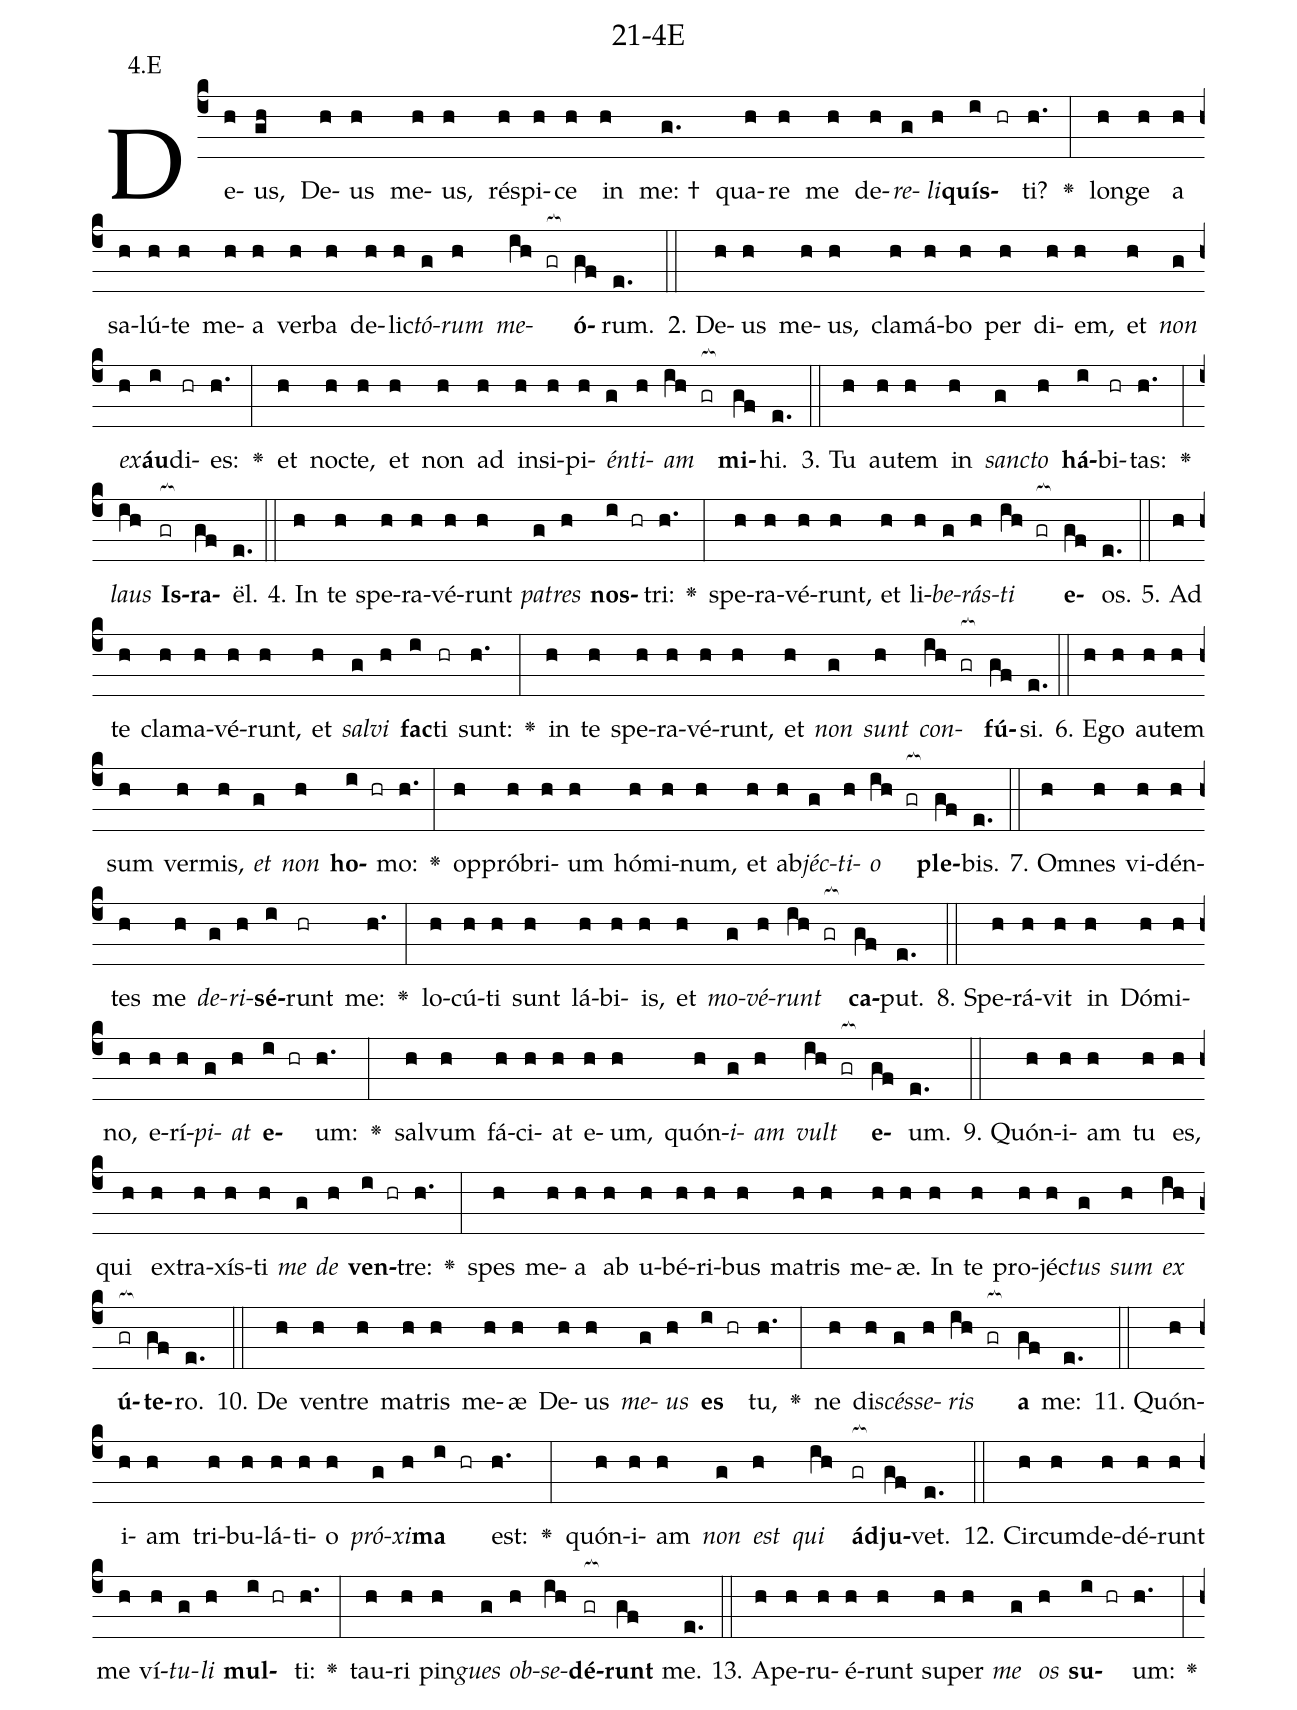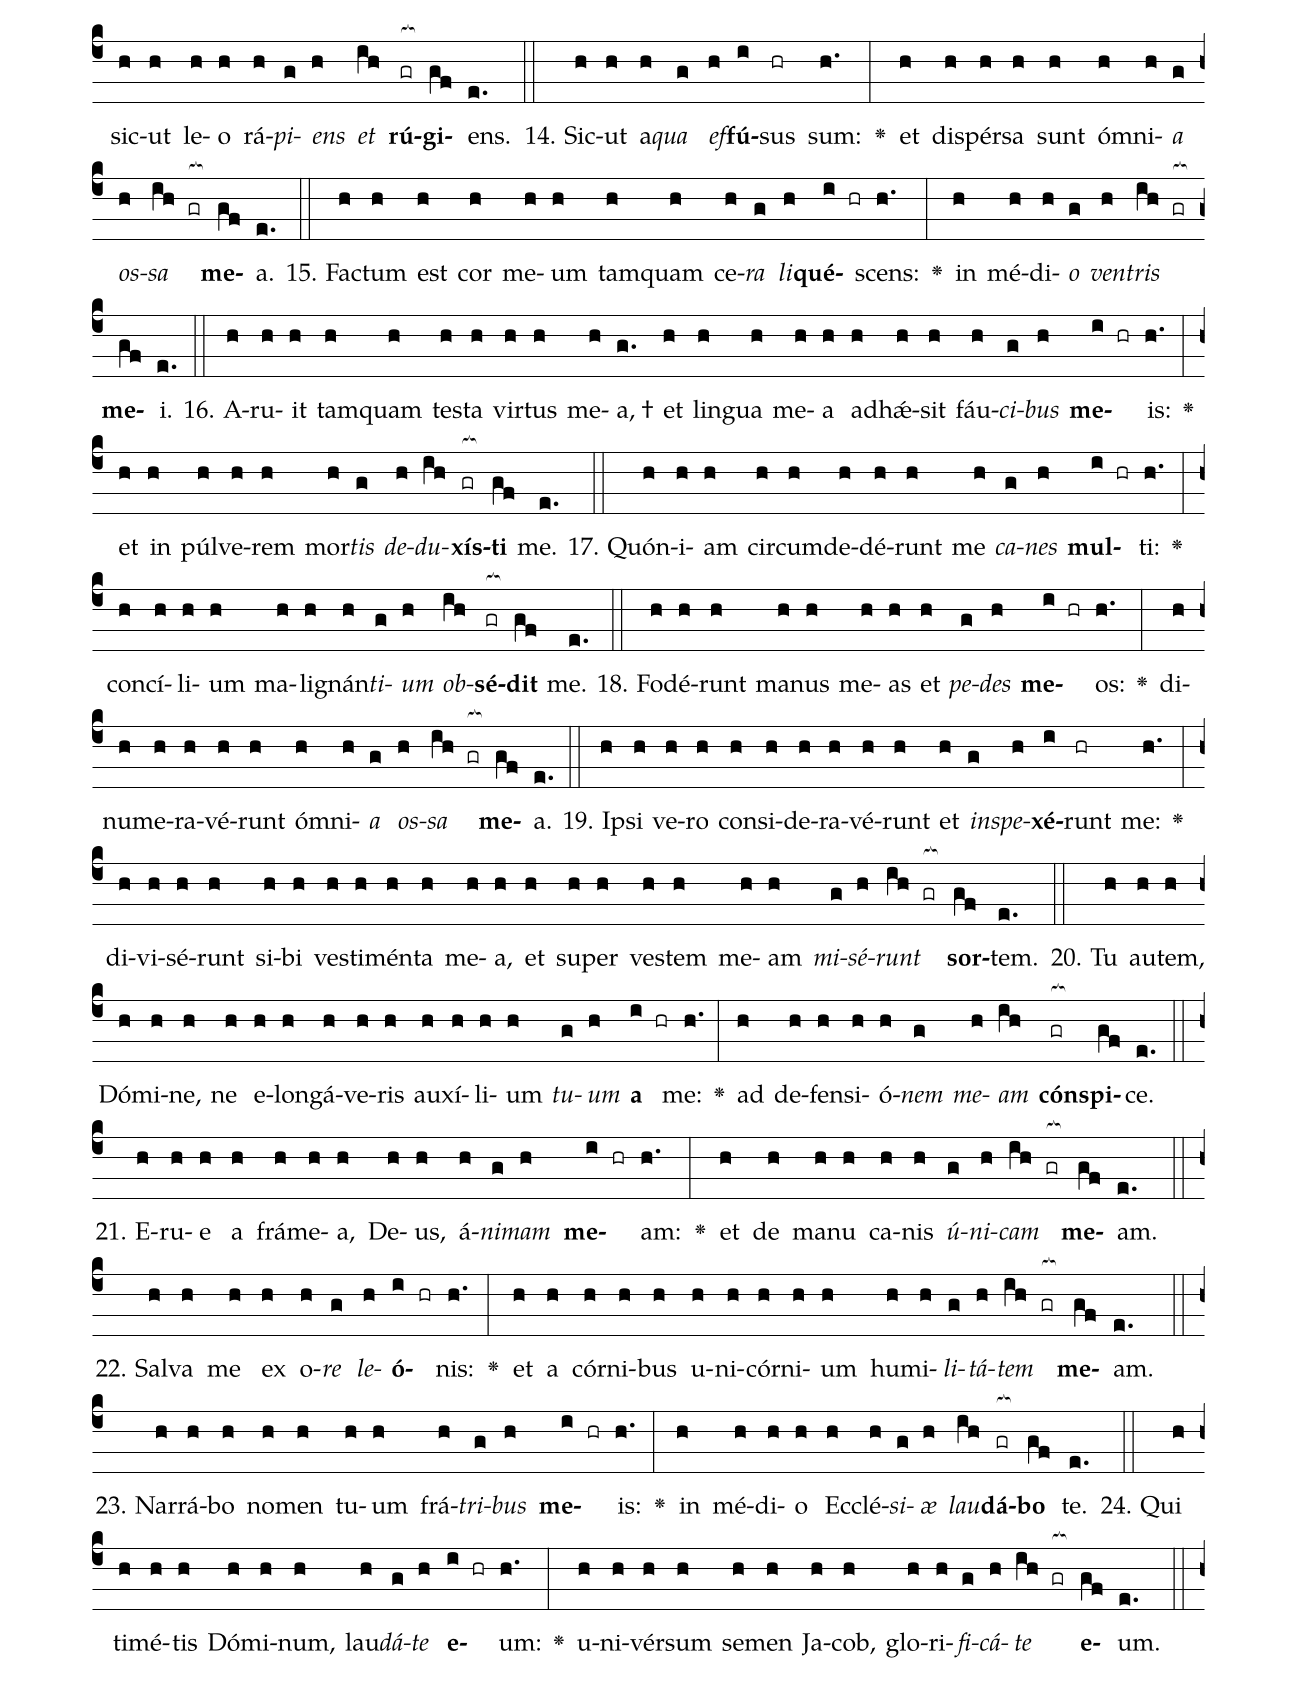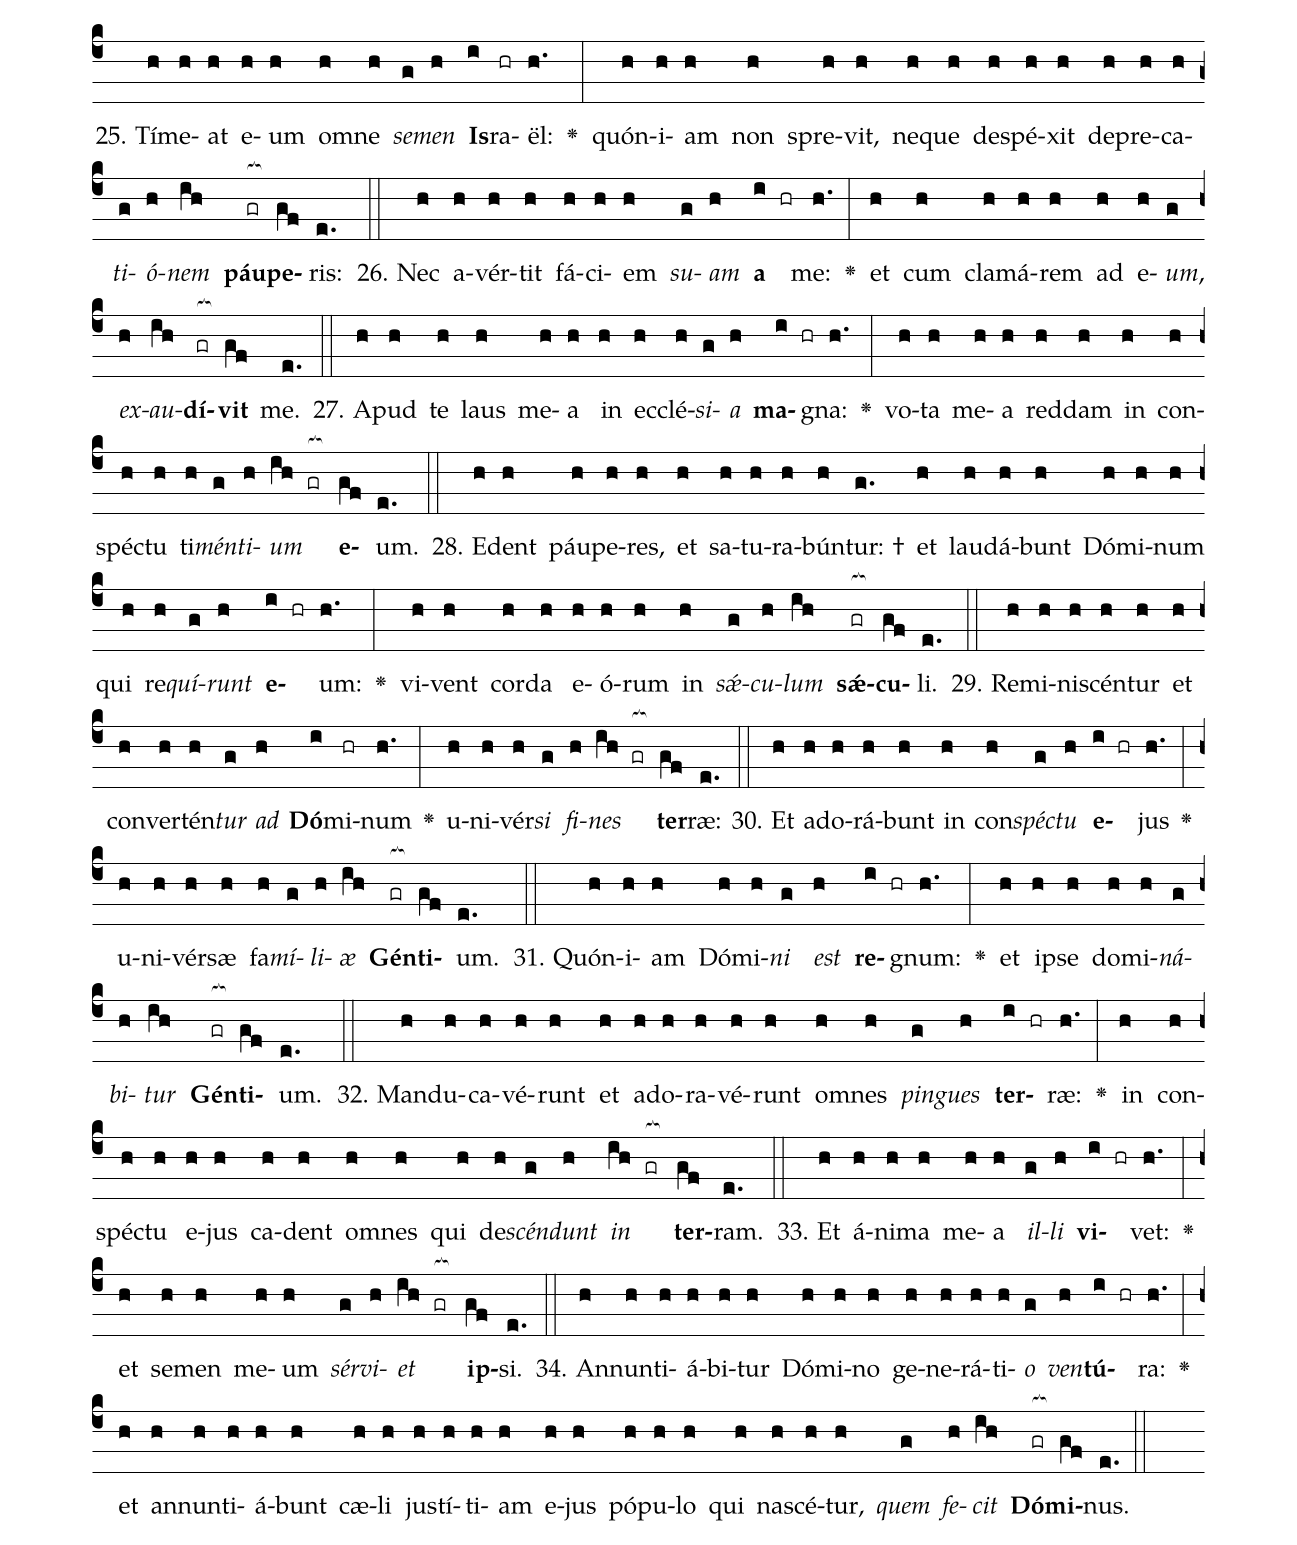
name: 21-4E;
annotation: 4.E;
%%
(c4)De(h)us,(gh) De(h)us(h) me(h)us,(h) ré(h)spi(h)ce(h) in(h) me: †(g.) qua(h)re(h) me(h) de(h)<i>re</i>(g)<i>li</i>(h)<b>quís</b>(i hr)ti?(h.) <v>\greheightstar</v>(:) lon(h)ge(h) a(h) sa(h)lú(h)te(h) me(h)a(h) ver(h)ba(h) de(h)lic(h)<i>tó</i>(g)<i>rum</i>(h) <i>me</i>(ih gr[ocb:1{])<b>ó</b>(gf[ocb:0}])rum.(e.) (::)
2. De(h)us(h) me(h)us,(h) cla(h)má(h)bo(h) per(h) di(h)em,(h) et(h) <i>non</i>(g) <i>ex</i>(h)<b>áu</b>(i)di(hr)es:(h.) <v>\greheightstar</v>(:) et(h) noc(h)te,(h) et(h) non(h) ad(h) in(h)si(h)pi(h)<i>én</i>(g)<i>ti</i>(h)<i>am</i>(ih gr[ocb:1{]) <b>mi</b>(gf[ocb:0}])hi.(e.) (::)
3. Tu(h) au(h)tem(h) in(h) <i>sanc</i>(g)<i>to</i>(h) <b>há</b>(i)bi(hr)tas:(h.) <v>\greheightstar</v>(:) <i>laus</i>(ih) <b>Is</b>(gr[ocb:1{])<b>ra</b>(gf[ocb:0}])ël.(e.) (::)
4. In(h) te(h) spe(h)ra(h)vé(h)runt(h) <i>pa</i>(g)<i>tres</i>(h) <b>nos</b>(i hr)tri:(h.) <v>\greheightstar</v>(:) spe(h)ra(h)vé(h)runt,(h) et(h) li(h)<i>be</i>(g)<i>rás</i>(h)<i>ti</i>(ih gr[ocb:1{]) <b>e</b>(gf[ocb:0}])os.(e.) (::)
5. Ad(h) te(h) cla(h)ma(h)vé(h)runt,(h) et(h) <i>sal</i>(g)<i>vi</i>(h) <b>fac</b>(i)ti(hr) sunt:(h.) <v>\greheightstar</v>(:) in(h) te(h) spe(h)ra(h)vé(h)runt,(h) et(h) <i>non</i>(g) <i>sunt</i>(h) <i>con</i>(ih gr[ocb:1{])<b>fú</b>(gf[ocb:0}])si.(e.) (::)
6. E(h)go(h) au(h)tem(h) sum(h) ver(h)mis,(h) <i>et</i>(g) <i>non</i>(h) <b>ho</b>(i hr)mo:(h.) <v>\greheightstar</v>(:) op(h)pró(h)bri(h)um(h) hó(h)mi(h)num,(h) et(h) ab(h)<i>jéc</i>(g)<i>ti</i>(h)<i>o</i>(ih gr[ocb:1{]) <b>ple</b>(gf[ocb:0}])bis.(e.) (::)
7. Om(h)nes(h) vi(h)dén(h)tes(h) me(h) <i>de</i>(g)<i>ri</i>(h)<b>sé</b>(i)runt(hr) me:(h.) <v>\greheightstar</v>(:) lo(h)cú(h)ti(h) sunt(h) lá(h)bi(h)is,(h) et(h) <i>mo</i>(g)<i>vé</i>(h)<i>runt</i>(ih gr[ocb:1{]) <b>ca</b>(gf[ocb:0}])put.(e.) (::)
8. Spe(h)rá(h)vit(h) in(h) Dó(h)mi(h)no,(h) e(h)rí(h)<i>pi</i>(g)<i>at</i>(h) <b>e</b>(i hr)um:(h.) <v>\greheightstar</v>(:) sal(h)vum(h) fá(h)ci(h)at(h) e(h)um,(h) quón(h)<i>i</i>(g)<i>am</i>(h) <i>vult</i>(ih gr[ocb:1{]) <b>e</b>(gf[ocb:0}])um.(e.) (::)
9. Quón(h)i(h)am(h) tu(h) es,(h) qui(h) ex(h)tra(h)xís(h)ti(h) <i>me</i>(g) <i>de</i>(h) <b>ven</b>(i hr)tre:(h.) <v>\greheightstar</v>(:) spes(h) me(h)a(h) ab(h) u(h)bé(h)ri(h)bus(h) ma(h)tris(h) me(h)æ.(h) In(h) te(h) pro(h)jéc(h)<i>tus</i>(g) <i>sum</i>(h) <i>ex</i>(ih) <b>ú</b>(gr[ocb:1{])<b>te</b>(gf[ocb:0}])ro.(e.) (::)
10. De(h) ven(h)tre(h) ma(h)tris(h) me(h)æ(h) De(h)us(h) <i>me</i>(g)<i>us</i>(h) <b>es</b>(i hr) tu,(h.) <v>\greheightstar</v>(:) ne(h) di(h)<i>scés</i>(g)<i>se</i>(h)<i>ris</i>(ih gr[ocb:1{]) <b>a</b>(gf[ocb:0}]) me:(e.) (::)
11. Quón(h)i(h)am(h) tri(h)bu(h)lá(h)ti(h)o(h) <i>pró</i>(g)<i>xi</i>(h)<b>ma</b>(i hr) est:(h.) <v>\greheightstar</v>(:) quón(h)i(h)am(h) <i>non</i>(g) <i>est</i>(h) <i>qui</i>(ih) <b>ád</b>(gr[ocb:1{])<b>ju</b>(gf[ocb:0}])vet.(e.) (::)
12. Cir(h)cum(h)de(h)dé(h)runt(h) me(h) ví(h)<i>tu</i>(g)<i>li</i>(h) <b>mul</b>(i hr)ti:(h.) <v>\greheightstar</v>(:) tau(h)ri(h) pin(h)<i>gues</i>(g) <i>ob</i>(h)<i>se</i>(ih)<b>dé</b>(gr[ocb:1{])<b>runt</b>(gf[ocb:0}]) me.(e.) (::)
13. A(h)pe(h)ru(h)é(h)runt(h) su(h)per(h) <i>me</i>(g) <i>os</i>(h) <b>su</b>(i hr)um:(h.) <v>\greheightstar</v>(:) sic(h)ut(h) le(h)o(h) rá(h)<i>pi</i>(g)<i>ens</i>(h) <i>et</i>(ih) <b>rú</b>(gr[ocb:1{])<b>gi</b>(gf[ocb:0}])ens.(e.) (::)
14. Sic(h)ut(h) a(h)<i>qua</i>(g) <i>ef</i>(h)<b>fú</b>(i)sus(hr) sum:(h.) <v>\greheightstar</v>(:) et(h) di(h)spér(h)sa(h) sunt(h) óm(h)ni(h)<i>a</i>(g) <i>os</i>(h)<i>sa</i>(ih gr[ocb:1{]) <b>me</b>(gf[ocb:0}])a.(e.) (::)
15. Fac(h)tum(h) est(h) cor(h) me(h)um(h) tam(h)quam(h) ce(h)<i>ra</i>(g) <i>li</i>(h)<b>qué</b>(i hr)scens:(h.) <v>\greheightstar</v>(:) in(h) mé(h)di(h)<i>o</i>(g) <i>ven</i>(h)<i>tris</i>(ih gr[ocb:1{]) <b>me</b>(gf[ocb:0}])i.(e.) (::)
16. A(h)ru(h)it(h) tam(h)quam(h) tes(h)ta(h) vir(h)tus(h) me(h)a, †(g.) et(h) lin(h)gua(h) me(h)a(h) ad(h)hǽ(h)sit(h) fáu(h)<i>ci</i>(g)<i>bus</i>(h) <b>me</b>(i hr)is:(h.) <v>\greheightstar</v>(:) et(h) in(h) púl(h)ve(h)rem(h) mor(h)<i>tis</i>(g) <i>de</i>(h)<i>du</i>(ih)<b>xís</b>(gr[ocb:1{])<b>ti</b>(gf[ocb:0}]) me.(e.) (::)
17. Quón(h)i(h)am(h) cir(h)cum(h)de(h)dé(h)runt(h) me(h) <i>ca</i>(g)<i>nes</i>(h) <b>mul</b>(i hr)ti:(h.) <v>\greheightstar</v>(:) con(h)cí(h)li(h)um(h) ma(h)li(h)gnán(h)<i>ti</i>(g)<i>um</i>(h) <i>ob</i>(ih)<b>sé</b>(gr[ocb:1{])<b>dit</b>(gf[ocb:0}]) me.(e.) (::)
18. Fo(h)dé(h)runt(h) ma(h)nus(h) me(h)as(h) et(h) <i>pe</i>(g)<i>des</i>(h) <b>me</b>(i hr)os:(h.) <v>\greheightstar</v>(:) di(h)nu(h)me(h)ra(h)vé(h)runt(h) óm(h)ni(h)<i>a</i>(g) <i>os</i>(h)<i>sa</i>(ih gr[ocb:1{]) <b>me</b>(gf[ocb:0}])a.(e.) (::)
19. Ip(h)si(h) ve(h)ro(h) con(h)si(h)de(h)ra(h)vé(h)runt(h) et(h) <i>in</i>(g)<i>spe</i>(h)<b>xé</b>(i)runt(hr) me:(h.) <v>\greheightstar</v>(:) di(h)vi(h)sé(h)runt(h) si(h)bi(h) ves(h)ti(h)mén(h)ta(h) me(h)a,(h) et(h) su(h)per(h) ves(h)tem(h) me(h)am(h) <i>mi</i>(g)<i>sé</i>(h)<i>runt</i>(ih gr[ocb:1{]) <b>sor</b>(gf[ocb:0}])tem.(e.) (::)
20. Tu(h) au(h)tem,(h) Dó(h)mi(h)ne,(h) ne(h) e(h)lon(h)gá(h)ve(h)ris(h) au(h)xí(h)li(h)um(h) <i>tu</i>(g)<i>um</i>(h) <b>a</b>(i hr) me:(h.) <v>\greheightstar</v>(:) ad(h) de(h)fen(h)si(h)ó(h)<i>nem</i>(g) <i>me</i>(h)<i>am</i>(ih) <b>cón</b>(gr[ocb:1{])<b>spi</b>(gf[ocb:0}])ce.(e.) (::)
21. E(h)ru(h)e(h) a(h) frá(h)me(h)a,(h) De(h)us,(h) á(h)<i>ni</i>(g)<i>mam</i>(h) <b>me</b>(i hr)am:(h.) <v>\greheightstar</v>(:) et(h) de(h) ma(h)nu(h) ca(h)nis(h) <i>ú</i>(g)<i>ni</i>(h)<i>cam</i>(ih gr[ocb:1{]) <b>me</b>(gf[ocb:0}])am.(e.) (::)
22. Sal(h)va(h) me(h) ex(h) o(h)<i>re</i>(g) <i>le</i>(h)<b>ó</b>(i hr)nis:(h.) <v>\greheightstar</v>(:) et(h) a(h) cór(h)ni(h)bus(h) u(h)ni(h)cór(h)ni(h)um(h) hu(h)mi(h)<i>li</i>(g)<i>tá</i>(h)<i>tem</i>(ih gr[ocb:1{]) <b>me</b>(gf[ocb:0}])am.(e.) (::)
23. Nar(h)rá(h)bo(h) no(h)men(h) tu(h)um(h) frá(h)<i>tri</i>(g)<i>bus</i>(h) <b>me</b>(i hr)is:(h.) <v>\greheightstar</v>(:) in(h) mé(h)di(h)o(h) Ec(h)clé(h)<i>si</i>(g)<i>æ</i>(h) <i>lau</i>(ih)<b>dá</b>(gr[ocb:1{])<b>bo</b>(gf[ocb:0}]) te.(e.) (::)
24. Qui(h) ti(h)mé(h)tis(h) Dó(h)mi(h)num,(h) lau(h)<i>dá</i>(g)<i>te</i>(h) <b>e</b>(i hr)um:(h.) <v>\greheightstar</v>(:) u(h)ni(h)vér(h)sum(h) se(h)men(h) Ja(h)cob,(h) glo(h)ri(h)<i>fi</i>(g)<i>cá</i>(h)<i>te</i>(ih gr[ocb:1{]) <b>e</b>(gf[ocb:0}])um.(e.) (::)
25. Tí(h)me(h)at(h) e(h)um(h) om(h)ne(h) <i>se</i>(g)<i>men</i>(h) <b>Is</b>(i)ra(hr)ël:(h.) <v>\greheightstar</v>(:) quón(h)i(h)am(h) non(h) spre(h)vit,(h) ne(h)que(h) de(h)spé(h)xit(h) de(h)pre(h)ca(h)<i>ti</i>(g)<i>ó</i>(h)<i>nem</i>(ih) <b>páu</b>(gr[ocb:1{])<b>pe</b>(gf[ocb:0}])ris:(e.) (::)
26. Nec(h) a(h)vér(h)tit(h) fá(h)ci(h)em(h) <i>su</i>(g)<i>am</i>(h) <b>a</b>(i hr) me:(h.) <v>\greheightstar</v>(:) et(h) cum(h) cla(h)má(h)rem(h) ad(h) e(h)<i>um</i>,(g) <i>ex</i>(h)<i>au</i>(ih)<b>dí</b>(gr[ocb:1{])<b>vit</b>(gf[ocb:0}]) me.(e.) (::)
27. A(h)pud(h) te(h) laus(h) me(h)a(h) in(h) ec(h)clé(h)<i>si</i>(g)<i>a</i>(h) <b>ma</b>(i hr)gna:(h.) <v>\greheightstar</v>(:) vo(h)ta(h) me(h)a(h) red(h)dam(h) in(h) con(h)spéc(h)tu(h) ti(h)<i>mén</i>(g)<i>ti</i>(h)<i>um</i>(ih gr[ocb:1{]) <b>e</b>(gf[ocb:0}])um.(e.) (::)
28. E(h)dent(h) páu(h)pe(h)res,(h) et(h) sa(h)tu(h)ra(h)bún(h)tur: †(g.) et(h) lau(h)dá(h)bunt(h) Dó(h)mi(h)num(h) qui(h) re(h)<i>quí</i>(g)<i>runt</i>(h) <b>e</b>(i hr)um:(h.) <v>\greheightstar</v>(:) vi(h)vent(h) cor(h)da(h) e(h)ó(h)rum(h) in(h) <i>sǽ</i>(g)<i>cu</i>(h)<i>lum</i>(ih) <b>sǽ</b>(gr[ocb:1{])<b>cu</b>(gf[ocb:0}])li.(e.) (::)
29. Re(h)mi(h)ni(h)scén(h)tur(h) et(h) con(h)ver(h)tén(h)<i>tur</i>(g) <i>ad</i>(h) <b>Dó</b>(i)mi(hr)num(h.) <v>\greheightstar</v>(:) u(h)ni(h)vér(h)<i>si</i>(g) <i>fi</i>(h)<i>nes</i>(ih gr[ocb:1{]) <b>ter</b>(gf[ocb:0}])ræ:(e.) (::)
30. Et(h) ad(h)o(h)rá(h)bunt(h) in(h) con(h)<i>spéc</i>(g)<i>tu</i>(h) <b>e</b>(i hr)jus(h.) <v>\greheightstar</v>(:) u(h)ni(h)vér(h)sæ(h) fa(h)<i>mí</i>(g)<i>li</i>(h)<i>æ</i>(ih) <b>Gén</b>(gr[ocb:1{])<b>ti</b>(gf[ocb:0}])um.(e.) (::)
31. Quón(h)i(h)am(h) Dó(h)mi(h)<i>ni</i>(g) <i>est</i>(h) <b>re</b>(i hr)gnum:(h.) <v>\greheightstar</v>(:) et(h) ip(h)se(h) do(h)mi(h)<i>ná</i>(g)<i>bi</i>(h)<i>tur</i>(ih) <b>Gén</b>(gr[ocb:1{])<b>ti</b>(gf[ocb:0}])um.(e.) (::)
32. Man(h)du(h)ca(h)vé(h)runt(h) et(h) ad(h)o(h)ra(h)vé(h)runt(h) om(h)nes(h) <i>pin</i>(g)<i>gues</i>(h) <b>ter</b>(i hr)ræ:(h.) <v>\greheightstar</v>(:) in(h) con(h)spéc(h)tu(h) e(h)jus(h) ca(h)dent(h) om(h)nes(h) qui(h) de(h)<i>scén</i>(g)<i>dunt</i>(h) <i>in</i>(ih gr[ocb:1{]) <b>ter</b>(gf[ocb:0}])ram.(e.) (::)
33. Et(h) á(h)ni(h)ma(h) me(h)a(h) <i>il</i>(g)<i>li</i>(h) <b>vi</b>(i hr)vet:(h.) <v>\greheightstar</v>(:) et(h) se(h)men(h) me(h)um(h) <i>sér</i>(g)<i>vi</i>(h)<i>et</i>(ih gr[ocb:1{]) <b>ip</b>(gf[ocb:0}])si.(e.) (::)
34. An(h)nun(h)ti(h)á(h)bi(h)tur(h) Dó(h)mi(h)no(h) ge(h)ne(h)rá(h)ti(h)<i>o</i>(g) <i>ven</i>(h)<b>tú</b>(i hr)ra:(h.) <v>\greheightstar</v>(:) et(h) an(h)nun(h)ti(h)á(h)bunt(h) cæ(h)li(h) jus(h)tí(h)ti(h)am(h) e(h)jus(h) pó(h)pu(h)lo(h) qui(h) na(h)scé(h)tur,(h) <i>quem</i>(g) <i>fe</i>(h)<i>cit</i>(ih) <b>Dó</b>(gr[ocb:1{])<b>mi</b>(gf[ocb:0}])nus.(e.) (::)
